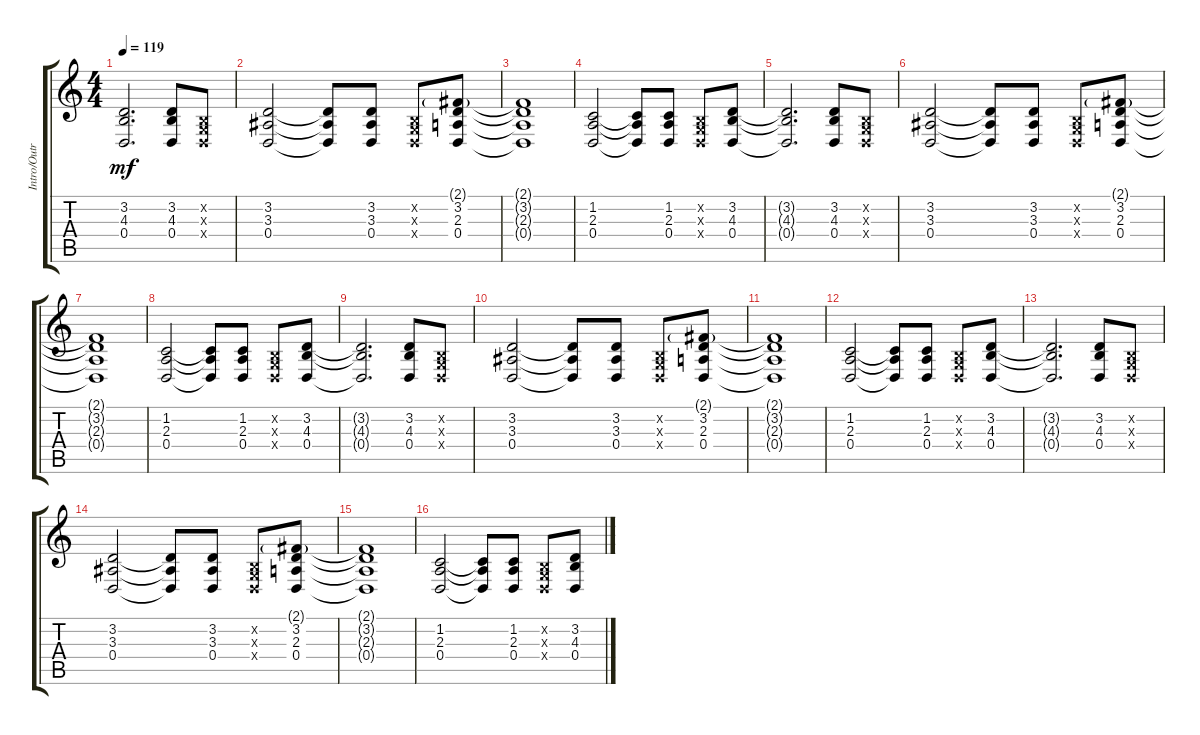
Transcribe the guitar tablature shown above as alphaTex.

\track ("Intro/Outro Guitar" "Intro/Outr") {instrument pad4choir}
\staff {score tabs}
\tuning (E4 B3 G3 D3 A2 E2) {hide}
\ts (4 4)
\tempo 119
\clef g2
\ks c
(3.2{t} 4.3{t} 0.4{t}).2{d dy mf} (3.2 4.3 0.4).8 (0.2{x} 0.3{x} 0.4{x}).8 |
(3.2 3.3 0.4).2 (3.2{t} 3.3{t} 0.4{t}).8 (3.2 3.3 0.4).8 (0.2{x} 0.3{x} 0.4{x}).8 (2.1{g} 3.2 2.3 0.4).8 |
(2.1{t} 3.2{t} 2.3{t} 0.4{t}).1 |
(1.2 2.3 0.4).2{instrument electricguitarjazz} (1.2{t} 2.3{t} 0.4{t}).8 (1.2 2.3 0.4).8 (0.2{x} 0.3{x} 0.4{x}).8 (3.2 4.3 0.4).8 |
(3.2{t} 4.3{t} 0.4{t}).2{d} (3.2 4.3 0.4).8 (0.2{x} 0.3{x} 0.4{x}).8 |
(3.2 3.3 0.4).2 (3.2{t} 3.3{t} 0.4{t}).8 (3.2 3.3 0.4).8 (0.2{x} 0.3{x} 0.4{x}).8 (2.1{g} 3.2 2.3 0.4).8 |
(2.1{t} 3.2{t} 2.3{t} 0.4{t}).1 |
(1.2 2.3 0.4).2{instrument electricguitarjazz} (1.2{t} 2.3{t} 0.4{t}).8 (1.2 2.3 0.4).8 (0.2{x} 0.3{x} 0.4{x}).8 (3.2 4.3 0.4).8 |
(3.2{t} 4.3{t} 0.4{t}).2{d} (3.2 4.3 0.4).8 (0.2{x} 0.3{x} 0.4{x}).8 |
(3.2 3.3 0.4).2 (3.2{t} 3.3{t} 0.4{t}).8 (3.2 3.3 0.4).8 (0.2{x} 0.3{x} 0.4{x}).8 (2.1{g} 3.2 2.3 0.4).8 |
(2.1{t} 3.2{t} 2.3{t} 0.4{t}).1 |
(1.2 2.3 0.4).2{instrument electricguitarjazz} (1.2{t} 2.3{t} 0.4{t}).8 (1.2 2.3 0.4).8 (0.2{x} 0.3{x} 0.4{x}).8 (3.2 4.3 0.4).8 |
(3.2{t} 4.3{t} 0.4{t}).2{d} (3.2 4.3 0.4).8 (0.2{x} 0.3{x} 0.4{x}).8 |
(3.2 3.3 0.4).2 (3.2{t} 3.3{t} 0.4{t}).8 (3.2 3.3 0.4).8 (0.2{x} 0.3{x} 0.4{x}).8 (2.1{g} 3.2 2.3 0.4).8 |
(2.1{t} 3.2{t} 2.3{t} 0.4{t}).1 |
(1.2 2.3 0.4).2{instrument electricguitarjazz} (1.2{t} 2.3{t} 0.4{t}).8 (1.2 2.3 0.4).8 (0.2{x} 0.3{x} 0.4{x}).8 (3.2 4.3 0.4).8
